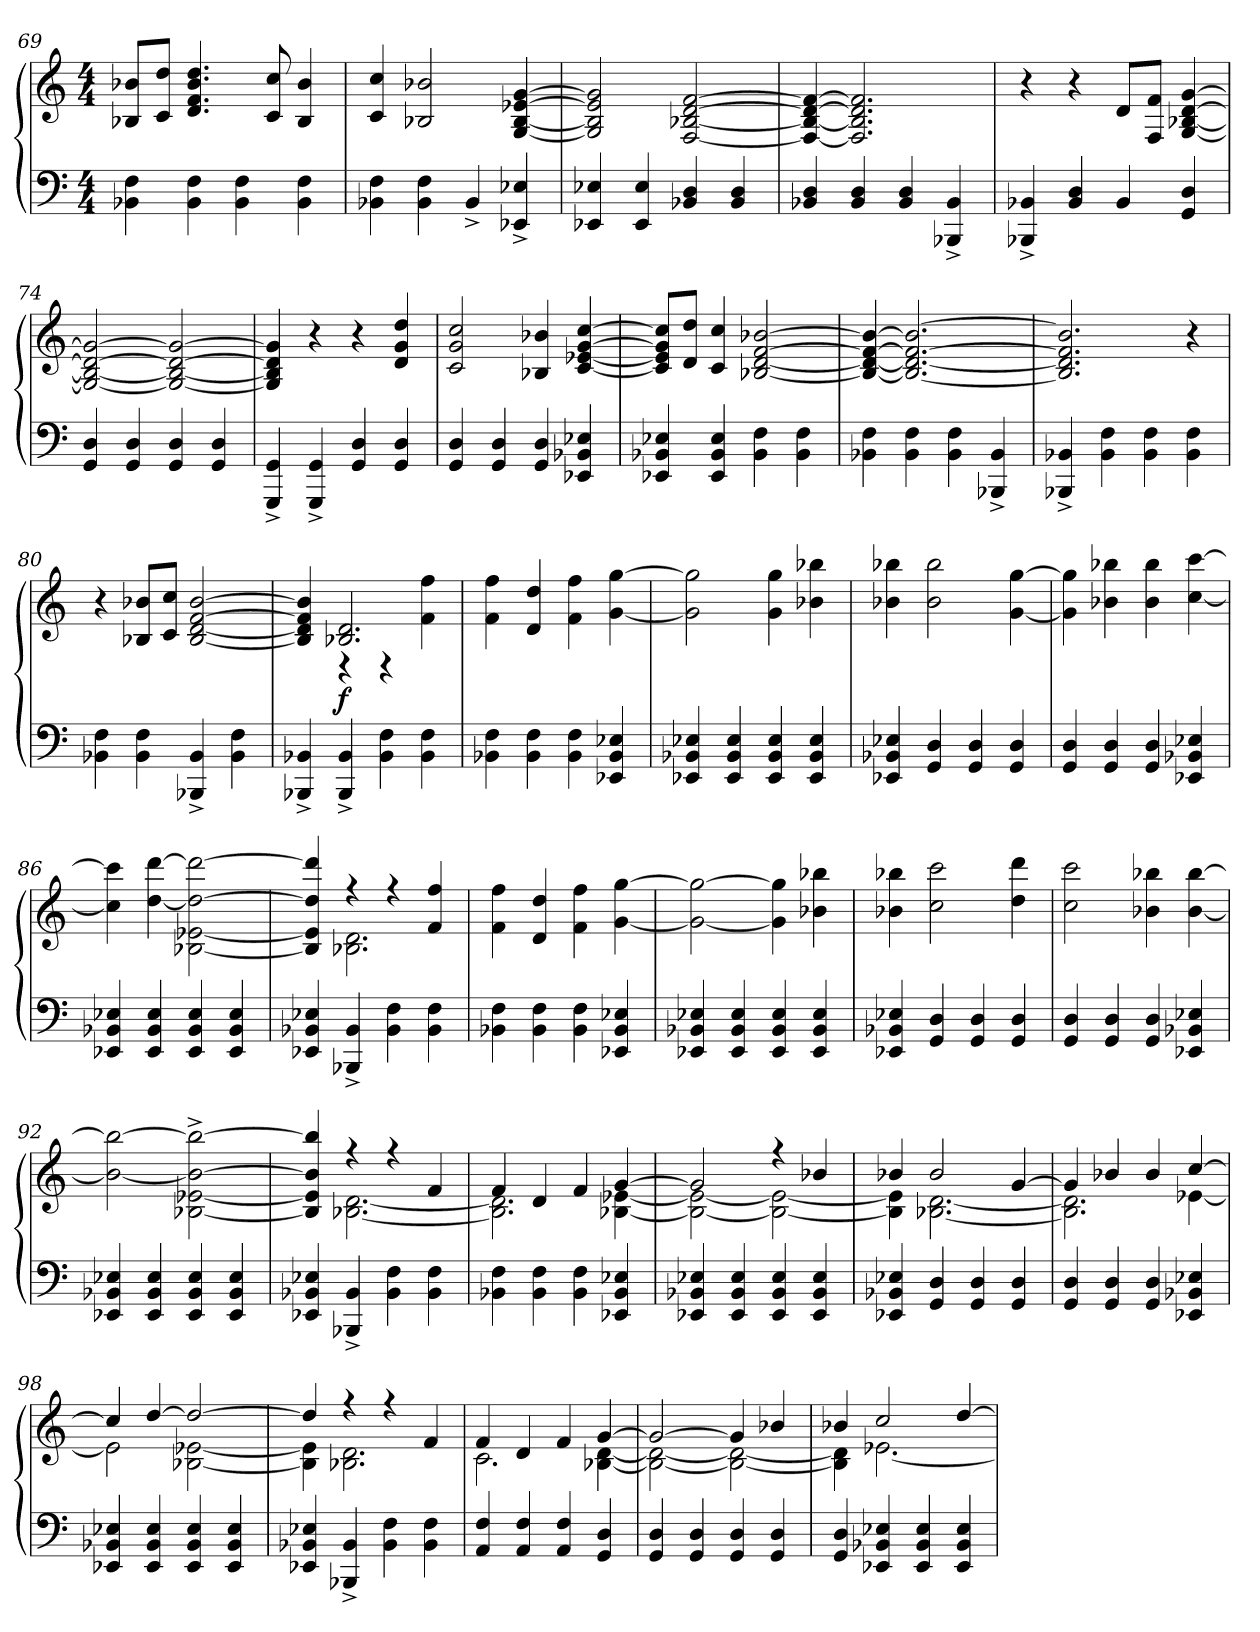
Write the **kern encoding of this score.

**kern	**kern	**dynam
*part1	*part1	*part1
*staff2	*staff1	*staff1/2
*clefF4	*clefG2	*
*k[]	*k[]	*
*M4/4	*M4/4	*
=69	=69	=69
4BB-X\ 4F\	8B-X/ 8b-X/L	.
.	8c/ 8dd/J	.
4BB-\ 4F\	4.d/ 4.f/ 4.b-/ 4.dd/	.
4BB-\ 4F\	.	.
.	8c/ 8cc/	.
4BB-\ 4F\	4B-/ 4b-/	.
=70	=70	=70
4BB-X\ 4F\	4c/ 4cc/	.
4BB-\ 4F\	2B-X/ 2b-X/	.
4BB-^/	.	.
4EE-X^/ 4E-X^/	[4G/ [4B-/ [4e-X/ [4g/	.
=71	=71	=71
4EE-X/ 4E-X/	2G]/ 2B-]/ 2e-]/ 2g]/	.
4EE-/ 4E-/	.	.
4BB-X/ 4D/	[2F/ [2B-X/ [2d/ [2f/	.
4BB-/ 4D/	.	.
=72	=72	=72
4BB-X/ 4D/	4F_/ 4B-_/ 4d_/ 4f_/	.
4BB-/ 4D/	2.F]/ 2.B-]/ 2.d]/ 2.f]/	.
4BB-/ 4D/	.	.
4BBB-X^/ 4BB-^/	.	.
=73	=73	=73
4BBB-X^/ 4BB-X^/	4r	.
4BB-/ 4D/	4r	.
4BB-/	8d/L	.
.	8F/ 8f/J	.
4GG/ 4D/	[4G/ [4B-X/ [4d/ [4g/	.
!!LO:LB:g=z
=74	=74	=74
4GG/ 4D/	2G_/ 2B-_/ 2d_/ 2g_/	.
4GG/ 4D/	.	.
4GG/ 4D/	2G_/ 2B-_/ 2d_/ 2g_/	.
4GG/ 4D/	.	.
=75	=75	=75
4GGG^/ 4GG^/	4G]/ 4B-]/ 4d]/ 4g]/	.
4GGG^/ 4GG^/	4r	.
4GG/ 4D/	4r	.
4GG/ 4D/	4d/ 4g/ 4dd/	.
=76	=76	=76
4GG/ 4D/	2c/ 2g/ 2cc/	.
4GG/ 4D/	.	.
4GG/ 4D/	4B-X/ 4b-X/	.
4EE-X/ 4BB-X/ 4E-X/	[4c/ [4e-X/ [4g/ [4cc/	.
=77	=77	=77
4EE-X/ 4BB-X/ 4E-X/	8c]/ 8e-]/ 8g]/ 8cc]/L	.
.	8d/ 8dd/J	.
4EE-/ 4BB-/ 4E-/	4c/ 4cc/	.
4BB-\ 4F\	[2B-X/ [2d/ [2f/ [2b-X/	.
4BB-\ 4F\	.	.
=78	=78	=78
4BB-X\ 4F\	4B-_/ 4d_/ 4f_/ 4b-_/	.
4BB-\ 4F\	2.B-_/ 2.d_/ 2.f_/ 2.b-_/	.
4BB-\ 4F\	.	.
4BBB-X^/ 4BB-^/	.	.
=79	=79	=79
4BBB-X^/ 4BB-X^/	2.B-]/ 2.d]/ 2.f]/ 2.b-]/	.
4BB-\ 4F\	.	.
4BB-\ 4F\	.	.
4BB-\ 4F\	4r	.
=80	=80	=80
4BB-X\ 4F\	4r	.
4BB-\ 4F\	8B-X/ 8b-X/L	.
.	8c/ 8cc/J	.
4BBB-X^/ 4BB-^/	[2B-/ [2d/ [2f/ [2b-/	.
4BB-\ 4F\	.	.
!!LO:PB:g=z
=81	=81	=81
*	*^	*
4BBB-X^/ 4BB-X^/	4B-]/ 4d]/ 4f]/ 4b-]/	4ryy	.
!	!	!	!LO:DY:b
4BBB-^/ 4BB-^/	2.B-X/ 2.d/	4r	f
4BB-\ 4F\	.	4r	.
4BB-\ 4F\	.	4f\ 4ff\	.
*	*v	*v	*
=82	=82	=82
4BB-X\ 4F\	4f\ 4ff\	.
4BB-\ 4F\	4d/ 4dd/	.
4BB-\ 4F\	4f\ 4ff\	.
4EE-X/ 4BB-/ 4E-X/	[4g\ [4gg\	.
=83	=83	=83
4EE-X/ 4BB-X/ 4E-X/	2g]\ 2gg]\	.
4EE-/ 4BB-/ 4E-/	.	.
4EE-/ 4BB-/ 4E-/	4g\ 4gg\	.
4EE-/ 4BB-/ 4E-/	4b-X\ 4bb-X\	.
=84	=84	=84
4EE-X/ 4BB-X/ 4E-X/	4b-X\ 4bb-X\	.
4GG/ 4D/	2b-\ 2bb-\	.
4GG/ 4D/	.	.
4GG/ 4D/	[4g\ [4gg\	.
=85	=85	=85
4GG/ 4D/	4g]\ 4gg]\	.
4GG/ 4D/	4b-X\ 4bb-X\	.
4GG/ 4D/	4b-\ 4bb-\	.
4EE-X/ 4BB-X/ 4E-X/	[4cc\ [4ccc\	.
=86	=86	=86
4EE-X/ 4BB-X/ 4E-X/	4cc]\ 4ccc]\	.
4EE-/ 4BB-/ 4E-/	[4dd\ [4ddd\	.
4EE-/ 4BB-/ 4E-/	[2B-X\ [2e-X\ 2dd_\ 2ddd_\	.
4EE-/ 4BB-/ 4E-/	.	.
!!LO:LB:g=z
=87	=87	=87
*	*^	*
4EE-X/ 4BB-X/ 4E-X/	4B-]/ 4e-]/ 4dd]/ 4ddd]/	4ryy	.
4BBB-X^/ 4BB-^/	4r	2.B-X\ 2.d\	.
4BB-\ 4F\	4r	.	.
4BB-\ 4F\	4f/ 4ff/	.	.
*	*v	*v	*
=88	=88	=88
4BB-X\ 4F\	4f\ 4ff\	.
4BB-\ 4F\	4d/ 4dd/	.
4BB-\ 4F\	4f\ 4ff\	.
4EE-X/ 4BB-/ 4E-X/	[4g\ [4gg\	.
=89	=89	=89
4EE-X/ 4BB-X/ 4E-X/	2g_\ 2gg_\	.
4EE-/ 4BB-/ 4E-/	.	.
4EE-/ 4BB-/ 4E-/	4g]\ 4gg]\	.
4EE-/ 4BB-/ 4E-/	4b-X\ 4bb-X\	.
=90	=90	=90
4EE-X/ 4BB-X/ 4E-X/	4b-X\ 4bb-X\	.
4GG/ 4D/	2cc\ 2ccc\	.
4GG/ 4D/	.	.
4GG/ 4D/	4dd\ 4ddd\	.
=91	=91	=91
4GG/ 4D/	2cc\ 2ccc\	.
4GG/ 4D/	.	.
4GG/ 4D/	4b-X\ 4bb-X\	.
4EE-X/ 4BB-X/ 4E-X/	[4b-\ [4bb-\	.
=92	=92	=92
4EE-X/ 4BB-X/ 4E-X/	2b-_\ 2bb-_\	.
4EE-/ 4BB-/ 4E-/	.	.
4EE-/ 4BB-/ 4E-/	[2B-X^\ [2e-X^\ 2b-_^\ 2bb-_^\	.
4EE-/ 4BB-/ 4E-/	.	.
!!LO:LB:g=z
=93	=93	=93
*	*^	*
4EE-X/ 4BB-X/ 4E-X/	4B-]/ 4e-]/ 4b-]/ 4bb-]/	4ryy	.
4BBB-X^/ 4BB-^/	4r	[2.B-X\ [2.d\	.
4BB-\ 4F\	4r	.	.
4BB-\ 4F\	4f/	.	.
=94	=94	=94	=94
4BB-X\ 4F\	4f/	2.B-]\ 2.d]\	.
4BB-\ 4F\	4d/	.	.
4BB-\ 4F\	4f/	.	.
4EE-X/ 4BB-/ 4E-X/	[4g/	[4B-X\ [4e-X\	.
=95	=95	=95	=95
4EE-X/ 4BB-X/ 4E-X/	2g/]	2B-_\ 2e-_\	.
4EE-/ 4BB-/ 4E-/	.	.	.
4EE-/ 4BB-/ 4E-/	4r	2B-_\ 2e-_\	.
4EE-/ 4BB-/ 4E-/	4b-X/	.	.
=96	=96	=96	=96
4EE-X/ 4BB-X/ 4E-X/	4b-X/	4B-]\ 4e-]\	.
4GG/ 4D/	2b-/	[2.B-X\ [2.d\	.
4GG/ 4D/	.	.	.
4GG/ 4D/	[4g/	.	.
=97	=97	=97	=97
4GG/ 4D/	4g/]	2.B-]\ 2.d]\	.
4GG/ 4D/	4b-X/	.	.
4GG/ 4D/	4b-/	.	.
4EE-X/ 4BB-X/ 4E-X/	[4cc/	[4e-X\	.
=98	=98	=98	=98
4EE-X/ 4BB-X/ 4E-X/	4cc/]	2e-\]	.
4EE-/ 4BB-/ 4E-/	[4dd/	.	.
4EE-/ 4BB-/ 4E-/	2dd/_	[2B-X\ [2e-X\	.
4EE-/ 4BB-/ 4E-/	.	.	.
!!LO:LB:g=z	!!
=99	=99	=99	=99
4EE-X/ 4BB-X/ 4E-X/	4dd/]	4B-]\ 4e-]\	.
4BBB-X^/ 4BB-^/	4r	2.B-X\ 2.d\	.
4BB-\ 4F\	4r	.	.
4BB-\ 4F\	4f/	.	.
=100	=100	=100	=100
4AA/ 4F/	4f/	2.c\	.
4AA/ 4F/	4d/	.	.
4AA/ 4F/	4f/	.	.
4GG/ 4D/	[4g/	[4B-X\ [4d\	.
=101	=101	=101	=101
4GG/ 4D/	2g/_	2B-_\ 2d_\	.
4GG/ 4D/	.	.	.
4GG/ 4D/	4g/]	2B-_\ 2d_\	.
4GG/ 4D/	4b-X/	.	.
=102	=102	=102	=102
4GG/ 4D/	4b-X/	4B-]\ 4d]\	.
4EE-X/ 4BB-X/ 4E-X/	2cc/	[2.e-X\	.
4EE-/ 4BB-/ 4E-/	.	.	.
4EE-/ 4BB-/ 4E-/	[4dd/	.	.
*	*v	*v	*
=	=	=
*-	*-	*-
